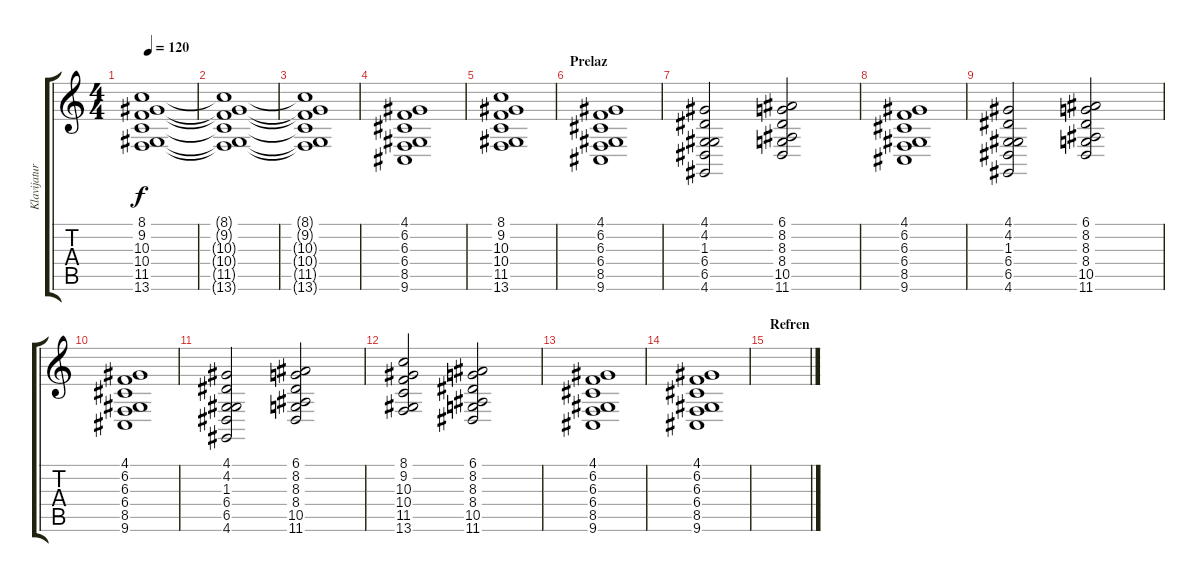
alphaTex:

\track ("Klavijature 1" "Klavijatur") {instrument pad2warm}
\staff {score tabs}
\tuning (E4 B3 G3 D3 A2 E2) {hide}
\ts (4 4)
\tempo 120
\clef g2
\ks c
(8.1 9.2 10.3 10.4 11.5 13.6).1{dy f} |
(8.1{t} 9.2{t} 10.3{t} 10.4{t} 11.5{t} 13.6{t}).1 |
(8.1{t} 9.2{t} 10.3{t} 10.4{t} 11.5{t} 13.6{t}).1 |
(4.1 6.2 6.3 6.4 8.5 9.6).1 |
(8.1 9.2 10.3 10.4 11.5 13.6).1 |
\section ("" "Prelaz")
(4.1 6.2 6.3 6.4 8.5 9.6).1 |
(4.1 4.2 1.3 6.4 6.5 4.6).2 (6.1 8.2 8.3 8.4 10.5 11.6).2 |
(4.1 6.2 6.3 6.4 8.5 9.6).1 |
(4.1 4.2 1.3 6.4 6.5 4.6).2 (6.1 8.2 8.3 8.4 10.5 11.6).2 |
(4.1 6.2 6.3 6.4 8.5 9.6).1 |
(4.1 4.2 1.3 6.4 6.5 4.6).2 (6.1 8.2 8.3 8.4 10.5 11.6).2 |
(8.1 9.2 10.3 10.4 11.5 13.6).2 (6.1 8.2 8.3 8.4 10.5 11.6).2 |
(4.1 6.2 6.3 6.4 8.5 9.6).1 |
(4.1 6.2 6.3 6.4 8.5 9.6).1 |
\section ("" "Refren")
